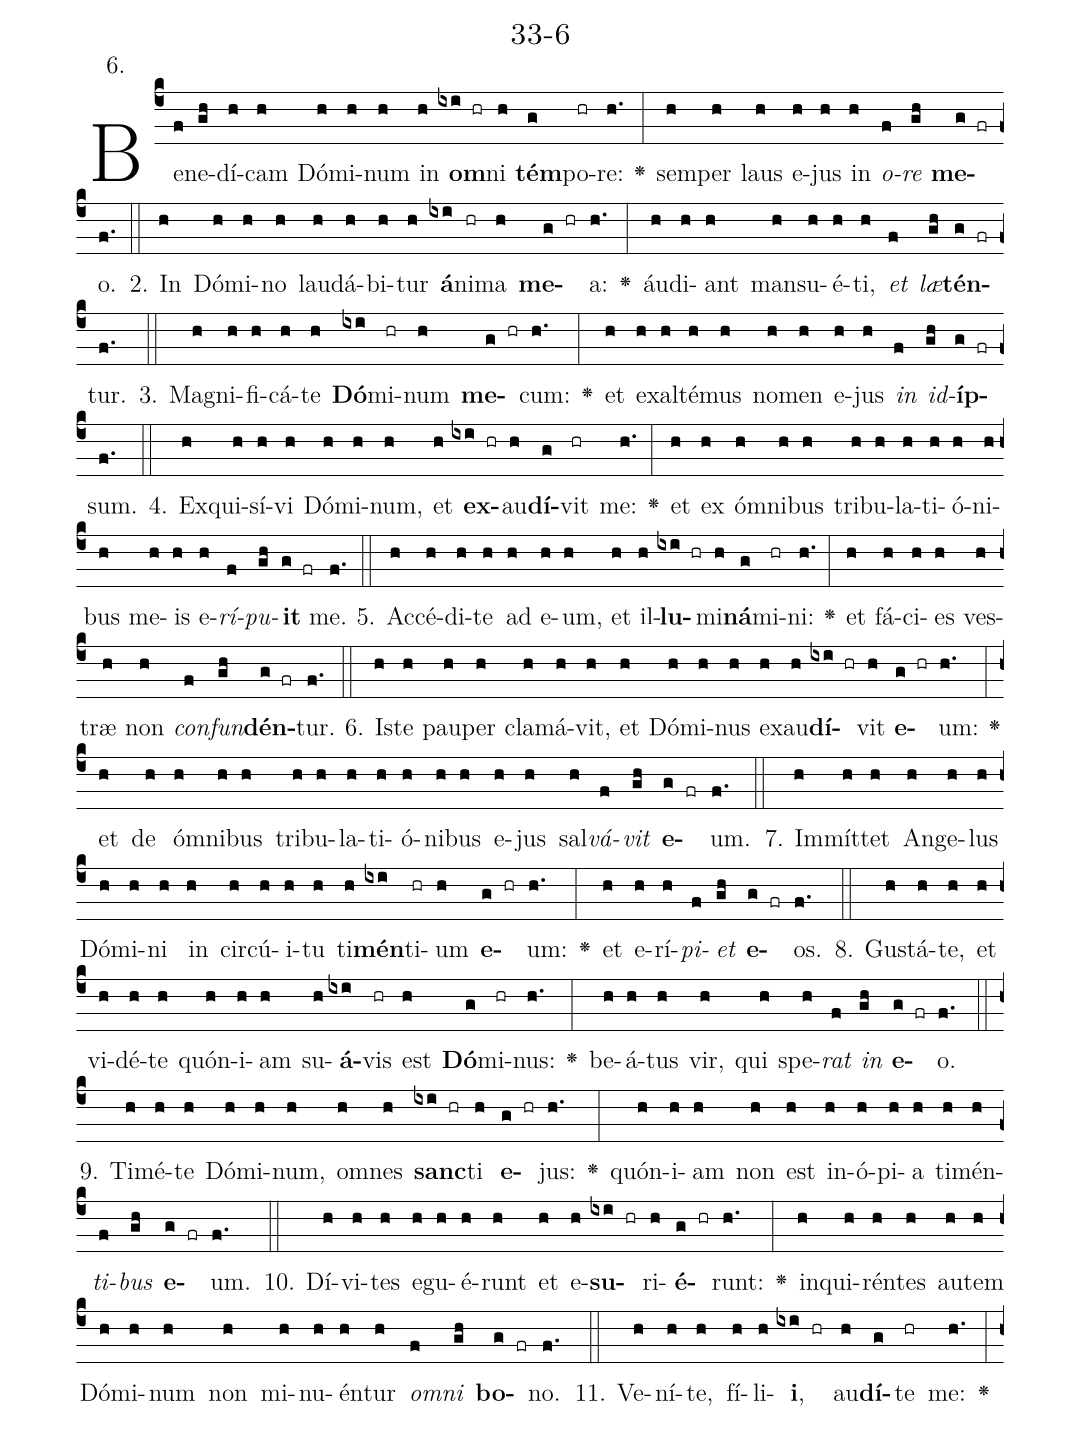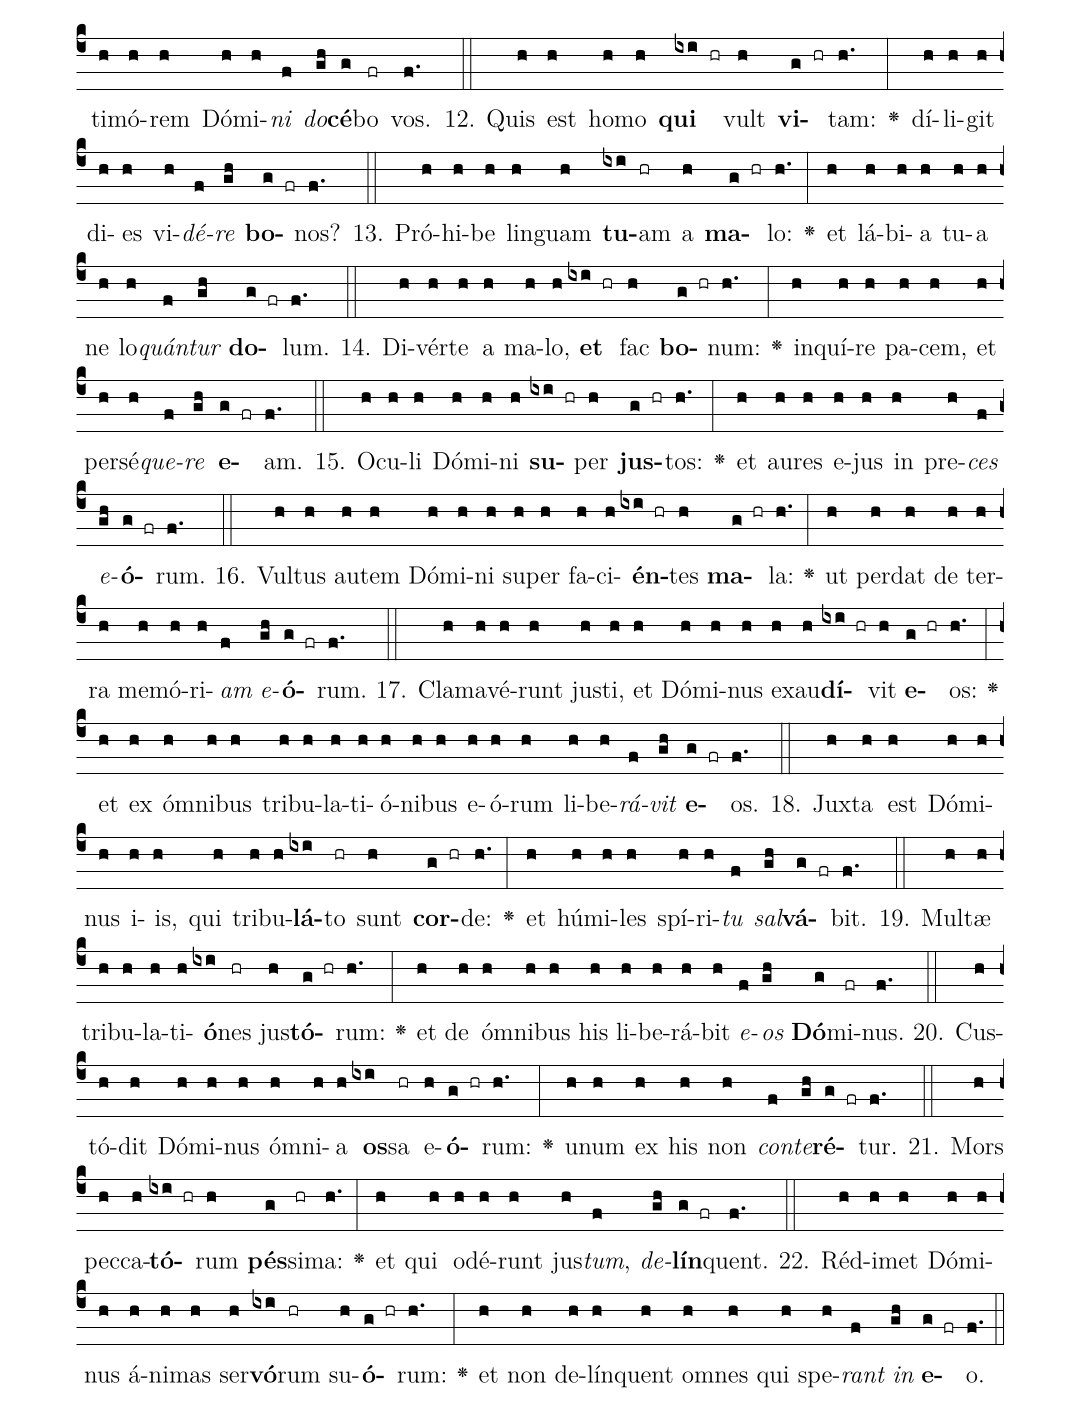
name: 33-6;
annotation: 6.;
%%
(c4)Be(f)ne(gh)dí(h)cam(h) Dó(h)mi(h)num(h) in(h) <b>om</b>(ixi hr)ni(h) <b>tém</b>(g)po(hr)re:(h.) <v>\greheightstar</v>(:) sem(h)per(h) laus(h) e(h)jus(h) in(h) <i>o</i>(f)<i>re</i>(gh) <b>me</b>(g fr)o.(f.) (::)
2. In(h) Dó(h)mi(h)no(h) lau(h)dá(h)bi(h)tur(h) <b>á</b>(ixi)ni(hr)ma(h) <b>me</b>(g hr)a:(h.) <v>\greheightstar</v>(:) áu(h)di(h)ant(h) man(h)su(h)é(h)ti,(h) <i>et</i>(f) <i>læ</i>(gh)<b>tén</b>(g fr)tur.(f.) (::)
3. Ma(h)gni(h)fi(h)cá(h)te(h) <b>Dó</b>(ixi)mi(hr)num(h) <b>me</b>(g hr)cum:(h.) <v>\greheightstar</v>(:) et(h) ex(h)al(h)té(h)mus(h) no(h)men(h) e(h)jus(h) <i>in</i>(f) <i>id</i>(gh)<b>íp</b>(g fr)sum.(f.) (::)
4. Ex(h)qui(h)sí(h)vi(h) Dó(h)mi(h)num,(h) et(h) <b>ex</b>(ixi hr)au(h)<b>dí</b>(g)vit(hr) me:(h.) <v>\greheightstar</v>(:) et(h) ex(h) óm(h)ni(h)bus(h) tri(h)bu(h)la(h)ti(h)ó(h)ni(h)bus(h) me(h)is(h) e(h)<i>rí</i>(f)<i>pu</i>(gh)<b>it</b>(g fr) me.(f.) (::)
5. Ac(h)cé(h)di(h)te(h) ad(h) e(h)um,(h) et(h) il(h)<b>lu</b>(ixi hr)mi(h)<b>ná</b>(g)mi(hr)ni:(h.) <v>\greheightstar</v>(:) et(h) fá(h)ci(h)es(h) ves(h)træ(h) non(h) <i>con</i>(f)<i>fun</i>(gh)<b>dén</b>(g fr)tur.(f.) (::)
6. Is(h)te(h) pau(h)per(h) cla(h)má(h)vit,(h) et(h) Dó(h)mi(h)nus(h) ex(h)au(h)<b>dí</b>(ixi hr)vit(h) <b>e</b>(g hr)um:(h.) <v>\greheightstar</v>(:) et(h) de(h) óm(h)ni(h)bus(h) tri(h)bu(h)la(h)ti(h)ó(h)ni(h)bus(h) e(h)jus(h) sal(h)<i>vá</i>(f)<i>vit</i>(gh) <b>e</b>(g fr)um.(f.) (::)
7. Im(h)mít(h)tet(h) An(h)ge(h)lus(h) Dó(h)mi(h)ni(h) in(h) cir(h)cú(h)i(h)tu(h) ti(h)<b>mén</b>(ixi)ti(hr)um(h) <b>e</b>(g hr)um:(h.) <v>\greheightstar</v>(:) et(h) e(h)rí(h)<i>pi</i>(f)<i>et</i>(gh) <b>e</b>(g fr)os.(f.) (::)
8. Gus(h)tá(h)te,(h) et(h) vi(h)dé(h)te(h) quón(h)i(h)am(h) su(h)<b>á</b>(ixi)vis(hr) est(h) <b>Dó</b>(g)mi(hr)nus:(h.) <v>\greheightstar</v>(:) be(h)á(h)tus(h) vir,(h) qui(h) spe(h)<i>rat</i>(f) <i>in</i>(gh) <b>e</b>(g fr)o.(f.) (::)
9. Ti(h)mé(h)te(h) Dó(h)mi(h)num,(h) om(h)nes(h) <b>sanc</b>(ixi hr)ti(h) <b>e</b>(g hr)jus:(h.) <v>\greheightstar</v>(:) quón(h)i(h)am(h) non(h) est(h) in(h)ó(h)pi(h)a(h) ti(h)mén(h)<i>ti</i>(f)<i>bus</i>(gh) <b>e</b>(g fr)um.(f.) (::)
10. Dí(h)vi(h)tes(h) e(h)gu(h)é(h)runt(h) et(h) e(h)<b>su</b>(ixi hr)ri(h)<b>é</b>(g hr)runt:(h.) <v>\greheightstar</v>(:) in(h)qui(h)rén(h)tes(h) au(h)tem(h) Dó(h)mi(h)num(h) non(h) mi(h)nu(h)én(h)tur(h) <i>om</i>(f)<i>ni</i>(gh) <b>bo</b>(g fr)no.(f.) (::)
11. Ve(h)ní(h)te,(h) fí(h)li(h)<b>i</b>,(ixi hr) au(h)<b>dí</b>(g)te(hr) me:(h.) <v>\greheightstar</v>(:) ti(h)mó(h)rem(h) Dó(h)mi(h)<i>ni</i>(f) <i>do</i>(gh)<b>cé</b>(g)bo(fr) vos.(f.) (::)
12. Quis(h) est(h) ho(h)mo(h) <b>qui</b>(ixi hr) vult(h) <b>vi</b>(g hr)tam:(h.) <v>\greheightstar</v>(:) dí(h)li(h)git(h) di(h)es(h) vi(h)<i>dé</i>(f)<i>re</i>(gh) <b>bo</b>(g fr)nos?(f.) (::)
13. Pró(h)hi(h)be(h) lin(h)guam(h) <b>tu</b>(ixi)am(hr) a(h) <b>ma</b>(g hr)lo:(h.) <v>\greheightstar</v>(:) et(h) lá(h)bi(h)a(h) tu(h)a(h) ne(h) lo(h)<i>quán</i>(f)<i>tur</i>(gh) <b>do</b>(g fr)lum.(f.) (::)
14. Di(h)vér(h)te(h) a(h) ma(h)lo,(h) <b>et</b>(ixi hr) fac(h) <b>bo</b>(g hr)num:(h.) <v>\greheightstar</v>(:) in(h)quí(h)re(h) pa(h)cem,(h) et(h) per(h)sé(h)<i>que</i>(f)<i>re</i>(gh) <b>e</b>(g fr)am.(f.) (::)
15. O(h)cu(h)li(h) Dó(h)mi(h)ni(h) <b>su</b>(ixi hr)per(h) <b>jus</b>(g hr)tos:(h.) <v>\greheightstar</v>(:) et(h) au(h)res(h) e(h)jus(h) in(h) pre(h)<i>ces</i>(f) <i>e</i>(gh)<b>ó</b>(g fr)rum.(f.) (::)
16. Vul(h)tus(h) au(h)tem(h) Dó(h)mi(h)ni(h) su(h)per(h) fa(h)ci(h)<b>én</b>(ixi hr)tes(h) <b>ma</b>(g hr)la:(h.) <v>\greheightstar</v>(:) ut(h) per(h)dat(h) de(h) ter(h)ra(h) me(h)mó(h)ri(h)<i>am</i>(f) <i>e</i>(gh)<b>ó</b>(g fr)rum.(f.) (::)
17. Cla(h)ma(h)vé(h)runt(h) jus(h)ti,(h) et(h) Dó(h)mi(h)nus(h) ex(h)au(h)<b>dí</b>(ixi hr)vit(h) <b>e</b>(g hr)os:(h.) <v>\greheightstar</v>(:) et(h) ex(h) óm(h)ni(h)bus(h) tri(h)bu(h)la(h)ti(h)ó(h)ni(h)bus(h) e(h)ó(h)rum(h) li(h)be(h)<i>rá</i>(f)<i>vit</i>(gh) <b>e</b>(g fr)os.(f.) (::)
18. Jux(h)ta(h) est(h) Dó(h)mi(h)nus(h) i(h)is,(h) qui(h) tri(h)bu(h)<b>lá</b>(ixi)to(hr) sunt(h) <b>cor</b>(g hr)de:(h.) <v>\greheightstar</v>(:) et(h) hú(h)mi(h)les(h) spí(h)ri(h)<i>tu</i>(f) <i>sal</i>(gh)<b>vá</b>(g fr)bit.(f.) (::)
19. Mul(h)tæ(h) tri(h)bu(h)la(h)ti(h)<b>ó</b>(ixi)nes(hr) jus(h)<b>tó</b>(g hr)rum:(h.) <v>\greheightstar</v>(:) et(h) de(h) óm(h)ni(h)bus(h) his(h) li(h)be(h)rá(h)bit(h) <i>e</i>(f)<i>os</i>(gh) <b>Dó</b>(g)mi(fr)nus.(f.) (::)
20. Cus(h)tó(h)dit(h) Dó(h)mi(h)nus(h) óm(h)ni(h)a(h) <b>os</b>(ixi)sa(hr) e(h)<b>ó</b>(g hr)rum:(h.) <v>\greheightstar</v>(:) u(h)num(h) ex(h) his(h) non(h) <i>con</i>(f)<i>te</i>(gh)<b>ré</b>(g fr)tur.(f.) (::)
21. Mors(h) pec(h)ca(h)<b>tó</b>(ixi hr)rum(h) <b>pés</b>(g)si(hr)ma:(h.) <v>\greheightstar</v>(:) et(h) qui(h) o(h)dé(h)runt(h) jus(h)<i>tum</i>,(f) <i>de</i>(gh)<b>lín</b>(g fr)quent.(f.) (::)
22. Réd(h)i(h)met(h) Dó(h)mi(h)nus(h) á(h)ni(h)mas(h) ser(h)<b>vó</b>(ixi)rum(hr) su(h)<b>ó</b>(g hr)rum:(h.) <v>\greheightstar</v>(:) et(h) non(h) de(h)lín(h)quent(h) om(h)nes(h) qui(h) spe(h)<i>rant</i>(f) <i>in</i>(gh) <b>e</b>(g fr)o.(f.) (::)
